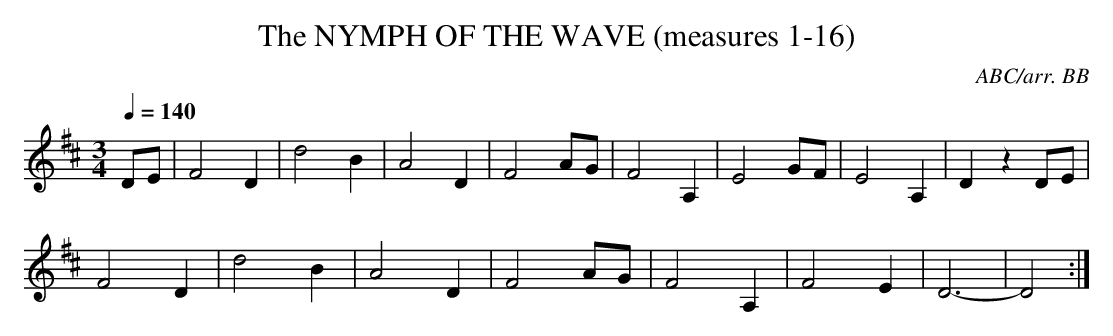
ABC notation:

X:1
T:NYMPH OF THE WAVE (measures 1-16), The
C:ABC/arr. BB
title refers to.
Q:1/4=140
L:1/8
M:3/4
K:D
DE|F4D2|d4B2|A4D2|F4AG|F4A,2|E4GF|E4A,2|D2 z2 DE|
F4D2|d4B2|A4D2|F4AG|F4A,2|F4E2|D6-|D4:|
